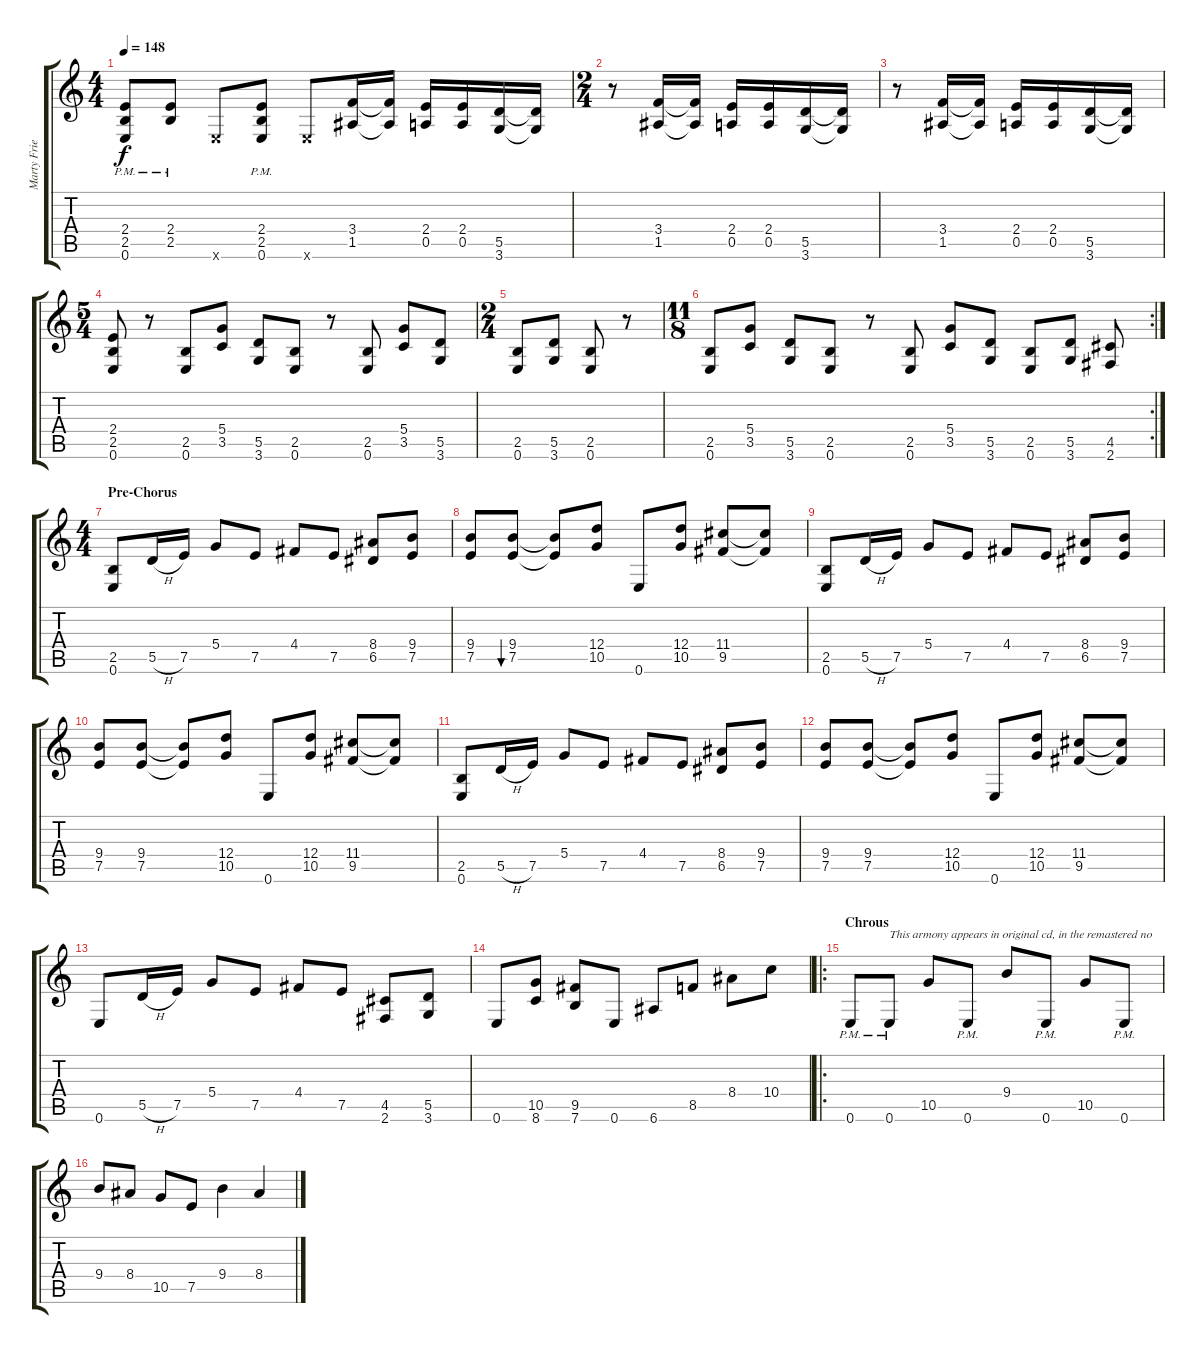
\track ("Marty Friedman" "Marty Frie") {instrument distortionguitar}
\staff {score tabs}
\tuning (E4 B3 G3 D3 A2 E2) {hide}
\ts (4 4)
\tempo 148
\clef g2
\ks c
(2.4{pm} 2.5{pm} 0.6{pm}).8{dy f} (2.4{pm} 2.5{pm}).8 0.6{x}.8 (2.4{pm} 2.5{pm} 0.6{pm}).8 0.6{x}.8 (3.4 1.5).16 (3.4{t} 1.5{t}).16 (2.4 0.5).16 (2.4 0.5).16 (5.5 3.6).16 (5.5{t} 3.6{t}).16 |
\ts (2 4)
r.8 (3.4 1.5).16 (3.4{t} 1.5{t}).16 (2.4 0.5).16 (2.4 0.5).16 (5.5 3.6).16 (5.5{t} 3.6{t}).16 |
r.8 (3.4 1.5).16 (3.4{t} 1.5{t}).16 (2.4 0.5).16 (2.4 0.5).16 (5.5 3.6).16 (5.5{t} 3.6{t}).16 |
\ts (5 4)
(2.4 2.5 0.6).8 r.8 (2.5 0.6).8 (5.4 3.5).8 (5.5 3.6).8 (2.5 0.6).8 r.8 (2.5 0.6).8 (5.4 3.5).8 (5.5 3.6).8 |
\ts (2 4)
(2.5 0.6).8 (5.5 3.6).8 (2.5 0.6).8 r.8 |
\rc 2
\ts (11 8)
(2.5 0.6).8 (5.4 3.5).8 (5.5 3.6).8 (2.5 0.6).8 r.8 (2.5 0.6).8 (5.4 3.5).8 (5.5 3.6).8 (2.5 0.6).8 (5.5 3.6).8 (4.5 2.6).8 |
\ts (4 4)
\section ("" "Pre-Chorus")
(2.5 0.6).8 5.5{h}.16 7.5.16 5.4.8 7.5.8 4.4.8 7.5.8 (8.4 6.5).8 (9.4 7.5).8 |
(9.4 7.5).8 (9.4 7.5).8{bu 60} (9.4{t} 7.5{t}).8 (12.4 10.5).8 0.6.8 (12.4 10.5).8 (11.4 9.5).8 (11.4{t} 9.5{t}).8 |
(2.5 0.6).8 5.5{h}.16 7.5.16 5.4.8 7.5.8 4.4.8 7.5.8 (8.4 6.5).8 (9.4 7.5).8 |
(9.4 7.5).8 (9.4 7.5).8 (9.4{t} 7.5{t}).8 (12.4 10.5).8 0.6.8 (12.4 10.5).8 (11.4 9.5).8 (11.4{t} 9.5{t}).8 |
(2.5 0.6).8 5.5{h}.16 7.5.16 5.4.8 7.5.8 4.4.8 7.5.8 (8.4 6.5).8 (9.4 7.5).8 |
(9.4 7.5).8 (9.4 7.5).8 (9.4{t} 7.5{t}).8 (12.4 10.5).8 0.6.8 (12.4 10.5).8 (11.4 9.5).8 (11.4{t} 9.5{t}).8 |
0.6.8 5.5{h}.16 7.5.16 5.4.8 7.5.8 4.4.8 7.5.8 (4.5 2.6).8 (5.5 3.6).8 |
0.6.8 (10.5 8.6).8 (9.5 7.6).8 0.6.8 6.6.8 8.5.8 8.4.8 10.4.8 |
\ro
\section ("" "Chrous")
0.6{pm}.8 0.6{pm}.8{txt "This armony appears in original cd, in the remastered no"} 10.5.8 0.6{pm}.8 9.4.8 0.6{pm}.8 10.5.8 0.6{pm}.8 |
9.4.8 8.4.8 10.5.8 7.5.8 9.4.4 8.4.4
